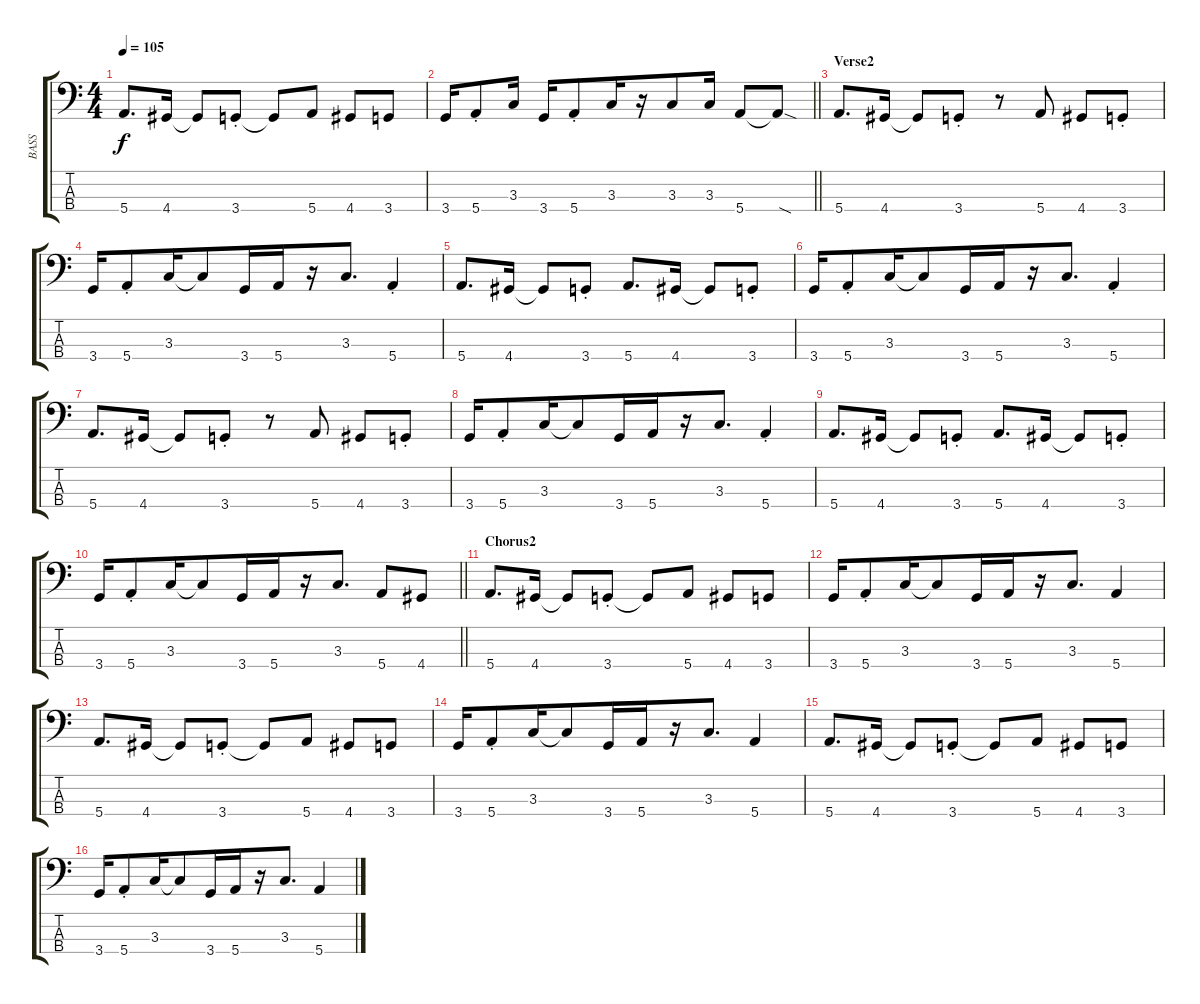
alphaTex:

\track ("BASS" "BASS") {instrument electricbassfinger}
\staff {score tabs}
\tuning (G2 D2 A1 E1) {hide}
\ts (4 4)
\tempo 105
\clef f4
\ks c
5.4.8{d dy f} 4.4.16 4.4{t}.8 3.4{st}.8 3.4{t}.8 5.4.8 4.4.8 3.4.8 |
\barLineRight lightlight
3.4.16{beam merge} 5.4{st}.8{beam merge} 3.3.16 3.4.16{beam merge} 5.4{st}.8 3.3.16{beam merge} r.16 3.3.8 3.3.16 5.4.8 5.4{sod t}.8 |
\section ("" "Verse2")
5.4.8{d} 4.4.16 4.4{t}.8 3.4{st}.8 r.8 5.4.8 4.4.8 3.4{st}.8 |
3.4.16{beam merge} 5.4{st}.8{beam merge} 3.3.16{beam merge} 3.3{t}.8 3.4.16{beam merge} 5.4.16{beam merge} r.16 3.3.8{d} 5.4{st}.4 |
5.4.8{d} 4.4.16 4.4{t}.8 3.4{st}.8 5.4.8{d} 4.4.16 4.4{t}.8 3.4{st}.8 |
3.4.16{beam merge} 5.4{st}.8{beam merge} 3.3.16{beam merge} 3.3{t}.8 3.4.16{beam merge} 5.4.16{beam merge} r.16 3.3.8{d} 5.4{st}.4 |
5.4.8{d} 4.4.16 4.4{t}.8 3.4{st}.8 r.8 5.4.8 4.4.8 3.4{st}.8 |
3.4.16{beam merge} 5.4{st}.8{beam merge} 3.3.16{beam merge} 3.3{t}.8 3.4.16{beam merge} 5.4.16{beam merge} r.16 3.3.8{d} 5.4{st}.4 |
5.4.8{d} 4.4.16 4.4{t}.8 3.4{st}.8 5.4.8{d} 4.4.16 4.4{t}.8 3.4{st}.8 |
\barLineRight lightlight
3.4.16{beam merge} 5.4{st}.8{beam merge} 3.3.16{beam merge} 3.3{t}.8 3.4.16{beam merge} 5.4.16{beam merge} r.16 3.3.8{d} 5.4.8{beam merge} 4.4.8 |
\section ("" "Chorus2")
5.4.8{d} 4.4.16 4.4{t}.8 3.4{st}.8 3.4{t}.8 5.4.8 4.4.8 3.4.8 |
3.4.16{beam merge} 5.4{st}.8{beam merge} 3.3.16{beam merge} 3.3{t}.8 3.4.16{beam merge} 5.4.16{beam merge} r.16 3.3.8{d} 5.4.4 |
5.4.8{d} 4.4.16 4.4{t}.8 3.4{st}.8 3.4{t}.8 5.4.8 4.4.8 3.4.8 |
3.4.16{beam merge} 5.4{st}.8{beam merge} 3.3.16{beam merge} 3.3{t}.8 3.4.16{beam merge} 5.4.16{beam merge} r.16 3.3.8{d} 5.4.4 |
5.4.8{d} 4.4.16 4.4{t}.8 3.4{st}.8 3.4{t}.8 5.4.8 4.4.8 3.4.8 |
3.4.16{beam merge} 5.4{st}.8{beam merge} 3.3.16{beam merge} 3.3{t}.8 3.4.16{beam merge} 5.4.16{beam merge} r.16 3.3.8{d} 5.4.4
